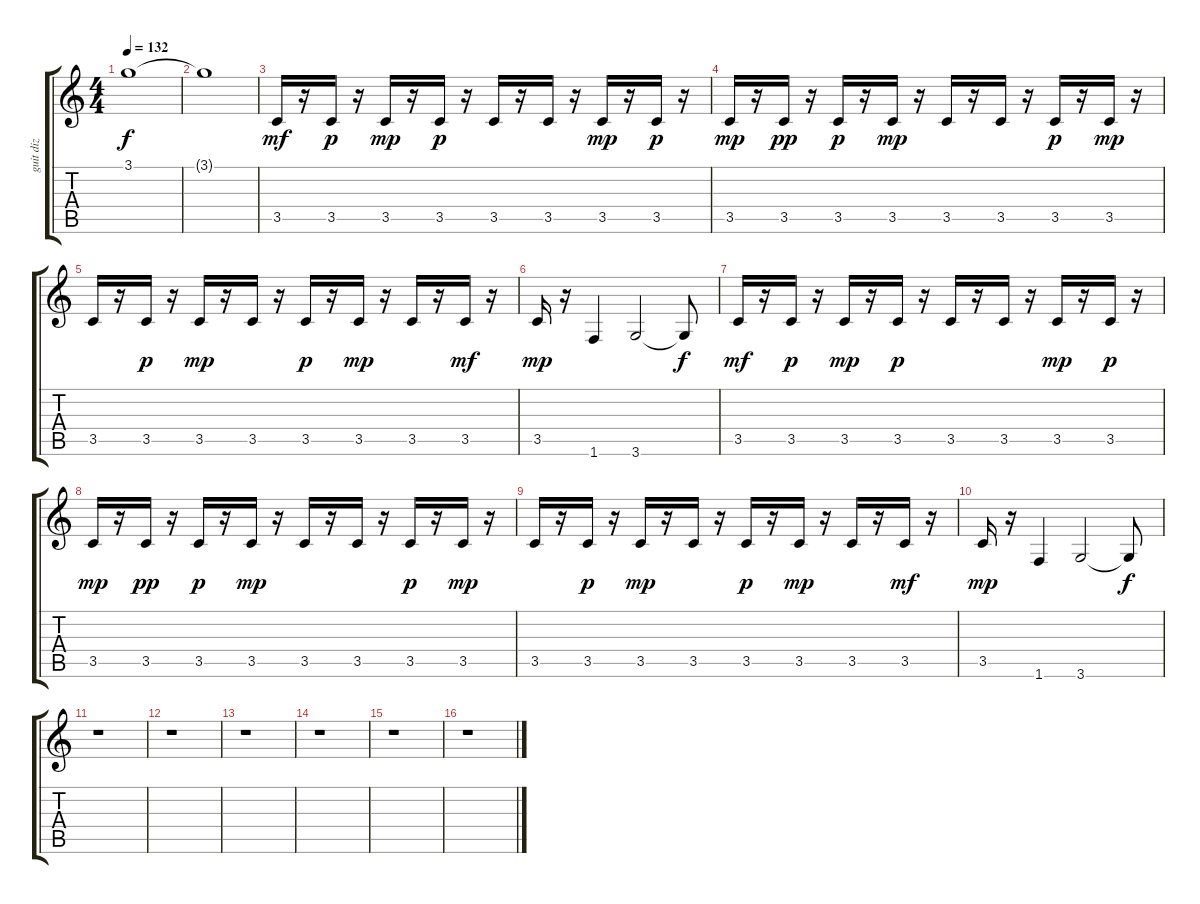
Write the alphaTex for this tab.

\track ("guit diz" "guit diz") {instrument distortionguitar}
\staff {score tabs}
\tuning (E4 B3 G3 D3 A2 E2) {hide}
\ts (4 4)
\tempo 132
\clef g2
\ks c
3.1{t}.1{dy f} |
3.1{t}.1 |
3.5.16{dy mf} r.16 3.5.16{dy p} r.16 3.5.16{dy mp} r.16 3.5.16{dy p} r.16 3.5.16 r.16 3.5.16 r.16 3.5.16{dy mp} r.16 3.5.16{dy p} r.16 |
3.5.16{dy mp} r.16 3.5.16{dy pp} r.16 3.5.16{dy p} r.16 3.5.16{dy mp} r.16 3.5.16 r.16 3.5.16 r.16 3.5.16{dy p} r.16 3.5.16{dy mp} r.16 |
3.5.16 r.16 3.5.16{dy p} r.16 3.5.16{dy mp} r.16 3.5.16 r.16 3.5.16{dy p} r.16 3.5.16{dy mp} r.16 3.5.16 r.16 3.5.16{dy mf} r.16 |
3.5.16{dy mp} r.16 1.6.4 3.6.2 3.6{t}.8{dy f} |
3.5.16{dy mf} r.16 3.5.16{dy p} r.16 3.5.16{dy mp} r.16 3.5.16{dy p} r.16 3.5.16 r.16 3.5.16 r.16 3.5.16{dy mp} r.16 3.5.16{dy p} r.16 |
3.5.16{dy mp} r.16 3.5.16{dy pp} r.16 3.5.16{dy p} r.16 3.5.16{dy mp} r.16 3.5.16 r.16 3.5.16 r.16 3.5.16{dy p} r.16 3.5.16{dy mp} r.16 |
3.5.16 r.16 3.5.16{dy p} r.16 3.5.16{dy mp} r.16 3.5.16 r.16 3.5.16{dy p} r.16 3.5.16{dy mp} r.16 3.5.16 r.16 3.5.16{dy mf} r.16 |
3.5.16{dy mp} r.16 1.6.4 3.6.2 3.6{t}.8{dy f} |
r.1 |
r.1 |
r.1 |
r.1 |
r.1 |
r.1
